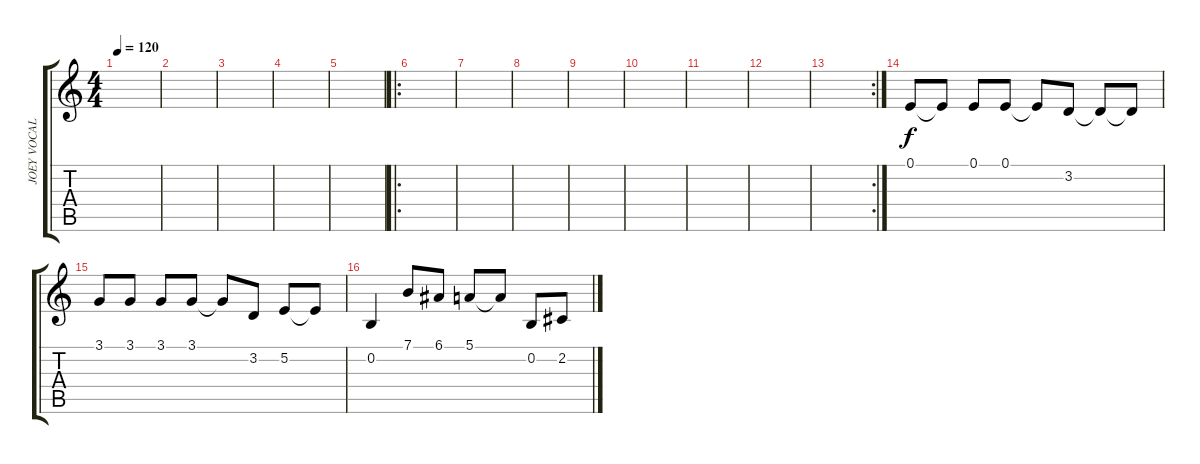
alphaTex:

\track ("JOEY VOCAL" "JOEY VOCAL") {instrument lead2sawtooth}
\staff {score tabs}
\tuning (E4 B3 G3 D3 A2 E2) {hide}
\ts (4 4)
\tempo 120
\clef g2
\ks c
|
|
|
|
|
\ro
|
|
|
|
|
|
|
\rc 2
|
0.1.8 0.1{t}.8 0.1.8 0.1.8 0.1{t}.8 3.2.8 3.2{t}.8 3.2{t}.8 |
3.1.8 3.1.8 3.1.8 3.1.8 3.1{t}.8 3.2.8 5.2.8 5.2{t}.8 |
0.2.4 7.1.8 6.1.8 5.1.8 5.1{t}.8 0.2.8 2.2.8
